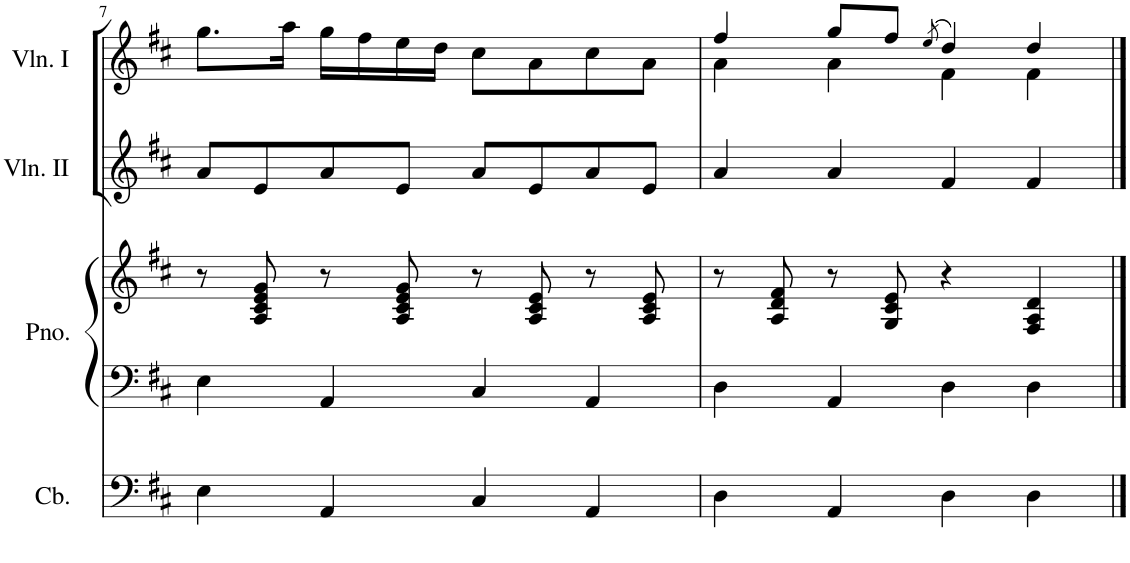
**kern	**kern	**kern	**kern	**kern
*part4	*part3	*part3	*part2	*part1
*staff5	*staff4	*staff3	*staff2	*staff1
*I"Contrabass	*I"Piano	*	*I"Violin II	*I"Violin I
*I'Cb.	*I'Pno.	*	*I'Vln. II	*I'Vln. I
!!LO:PB:g=z
*clefF4	*clefF4	*clefG2	*clefG2	*clefG2
*Trd7c12	*	*	*	*
*k[f#c#]	*k[f#c#]	*k[f#c#]	*k[f#c#]	*k[f#c#]
*D:	*D:	*D:	*D:	*D:
*M4/4	*M4/4	*M4/4	*M4/4	*M4/4
=7	=7	=7	=7	=7
4E\	4E\	8r	8a/L	8.gg\L
.	.	8A/ 8c#/ 8e/ 8g/	8e/	.
.	.	.	.	16aa\Jk
4AA/	4AA/	8r	8a/	16gg\LL
.	.	.	.	16ff#\
.	.	8A/ 8c#/ 8e/ 8g/	8e/J	16ee\
.	.	.	.	16dd\JJ
4C#/	4C#/	8r	8a/L	8cc#\L
.	.	8A/ 8c#/ 8e/	8e/	8a\
4AA/	4AA/	8r	8a/	8cc#\
.	.	8A/ 8c#/ 8e/	8e/J	8a\J
=8	=8	=8	=8	=8
*	*	*	*	*^
4D\	4D\	8r	4a/	4ff#/	4a\
.	.	8A/ 8d/ 8f#/	.	.	.
4AA/	4AA/	8r	4a/	8gg/L	4a\
.	.	8G/ 8c#/ 8e/	.	8ff#/J	.
.	.	.	.	(8qee/	.
4D\	4D\	4r	4f#/	4dd/)	4f#\
4D\	4D\	4F#/ 4A/ 4d/	4f#/	4dd/	4f#\
*	*	*	*	*v	*v
==	==	==	==	==
*-	*-	*-	*-	*-
